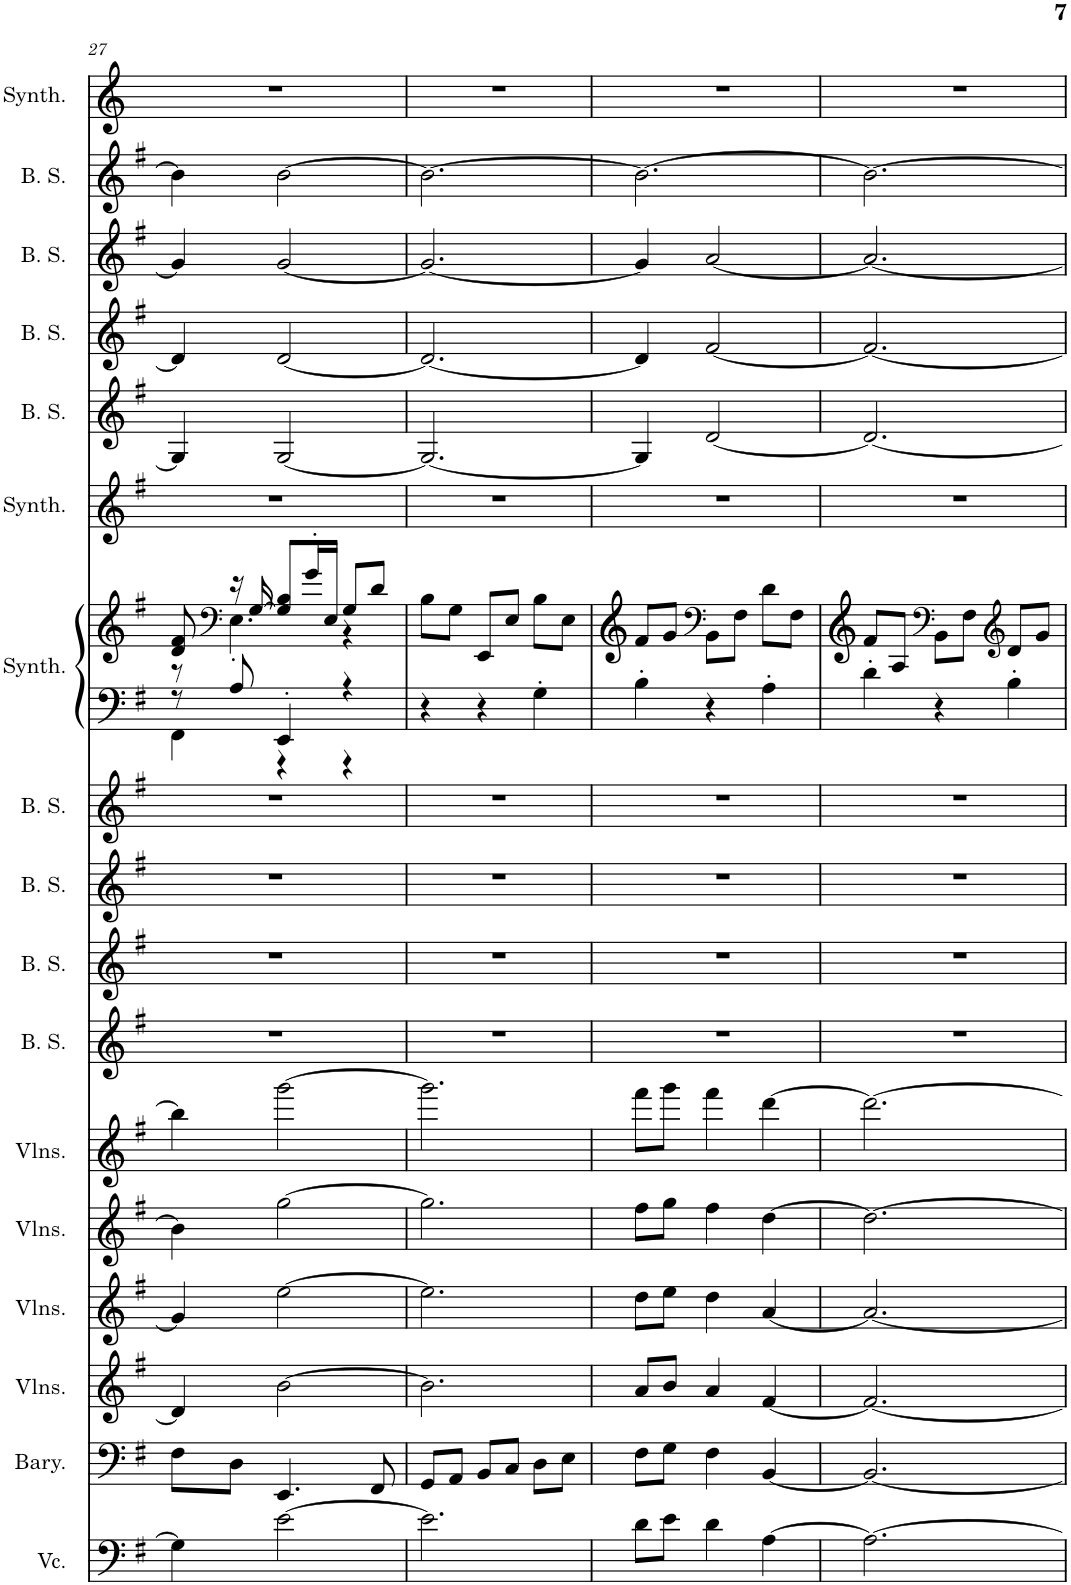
**kern	**kern	**kern	**kern	**kern	**kern	**kern	**kern	**kern	**kern	**kern	**kern	**kern	**kern	**kern	**kern	**kern	**kern
*part17	*part16	*part15	*part14	*part13	*part12	*part11	*part10	*part9	*part8	*part7	*part7	*part6	*part5	*part4	*part3	*part2	*part1
*staff18	*staff17	*staff16	*staff15	*staff14	*staff13	*staff12	*staff11	*staff10	*staff9	*staff8	*staff7	*staff6	*staff5	*staff4	*staff3	*staff2	*staff1
*I"チェロ, Vlb	*I"バリトン, Vlc	*I"Violins (section), Vla	*I"Violins (section), Vln2	*I"Violins (section), Vln1	*I"Violins (section), Vln1 Oct up	*I"ボーイソプラノ, Oburi 4	*I"ボーイソプラノ, Oburi 3	*I"ボーイソプラノ, Oburi 2	*I"ボーイソプラノ, Oburi 1	*I"ニューエイジシンセサイザー, Pad Bell	*	*I"エフェクトシンセサイザー, Mero	*I"ボーイソプラノ, Cho Bass	*I"ボーイソプラノ, Cho Tener	*I"ボーイソプラノ, Cho Alt	*I"ボーイソプラノ, Cho Soprano	*I"ニューエイジシンセサイザー, Mero
*	*	*I'Vlns.	*I'Vlns.	*I'Vlns.	*I'Vlns.	*	*	*	*	*	*	*	*I'B. S.	*	*	*	*
!!LO:PB:g=z
*clefF4	*clefF4	*clefG2	*clefG2	*clefG2	*clefG2	*clefG2	*clefG2	*clefG2	*clefG2	*clefF4	*clefF4	*clefG2	*clefG2	*clefG2	*clefG2	*clefG2	*clefG2
*k[f#]	*k[f#]	*k[f#]	*k[f#]	*k[f#]	*k[f#]	*k[f#]	*k[f#]	*k[f#]	*k[f#]	*k[f#]	*k[f#]	*k[f#]	*k[f#]	*k[f#]	*k[f#]	*k[f#]	*k[]
*M3/4	*M3/4	*M3/4	*M3/4	*M3/4	*M3/4	*M3/4	*M3/4	*M3/4	*M3/4	*M3/4	*M3/4	*M3/4	*M3/4	*M3/4	*M3/4	*M3/4	*M3/4
=27	=27	=27	=27	=27	=27	=27	=27	=27	=27	=27	=27	=27	=27	=27	=27	=27	=27
*	*	*	*	*	*	*	*	*	*	*^	*^	*	*	*	*	*	*
4G\]	8F#\L	4d/]	4g/]	4b\]	4bb\]	2.r	2.r	2.r	2.r	8r	4FF#\	8d/ 8f#/	8r	2.r	4G/]	4d/]	4g/]	4b\]	2.r
*	*	*	*	*	*	*	*	*	*	*	*	*clefF4	*	*	*	*	*	*	*
.	8D\J	.	.	.	.	.	.	.	.	8A/	.	16r	4.E'\	.	.	.	.	.	.
.	.	.	.	.	.	.	.	.	.	.	.	[16G/	.	.	.	.	.	.	.
[2e\	4.EE/	[2b\	[2ee\	[2gg\	[2ggg\	.	.	.	.	4EE'/	4r	8G/] 8B/L	.	.	[2G/	[2d/	[2g/	[2b\	.
.	.	.	.	.	.	.	.	.	.	.	.	16g'/L	.	.	.	.	.	.	.
.	.	.	.	.	.	.	.	.	.	.	.	16E/JJ	.	.	.	.	.	.	.
.	.	.	.	.	.	.	.	.	.	4r	4r	8G/L	4r	.	.	.	.	.	.
.	8FF#/	.	.	.	.	.	.	.	.	.	.	8d/J	.	.	.	.	.	.	.
*	*	*	*	*	*	*	*	*	*	*v	*v	*	*	*	*	*	*	*	*
*	*	*	*	*	*	*	*	*	*	*	*v	*v	*	*	*	*	*	*
=28	=28	=28	=28	=28	=28	=28	=28	=28	=28	=28	=28	=28	=28	=28	=28	=28	=28
2.e\]	8GG/L	2.b\]	2.ee\]	2.gg\]	2.ggg\]	2.r	2.r	2.r	2.r	4r	8B\L	2.r	2.G/_	2.d/_	2.g/_	2.b\_	2.r
.	8AA/J	.	.	.	.	.	.	.	.	.	8G\J	.	.	.	.	.	.
.	8BB/L	.	.	.	.	.	.	.	.	4r	8EE/L	.	.	.	.	.	.
.	8C/J	.	.	.	.	.	.	.	.	.	8E/J	.	.	.	.	.	.
.	8D\L	.	.	.	.	.	.	.	.	4G'\	8B\L	.	.	.	.	.	.
.	8E\J	.	.	.	.	.	.	.	.	.	8E\J	.	.	.	.	.	.
=29	=29	=29	=29	=29	=29	=29	=29	=29	=29	=29	=29	=29	=29	=29	=29	=29	=29
8d\L	8F#\L	8a/L	8dd\L	8ff#\L	8fff#\L	2.r	2.r	2.r	2.r	4B'\	8f#/L	2.r	4G/]	4d/]	4g/]	2.b\_	2.r
8e\J	8G\J	8b/J	8ee\J	8gg\J	8ggg\J	.	.	.	.	.	8g/J	.	.	.	.	.	.
*	*	*	*	*	*	*	*	*	*	*	*clefF4	*	*	*	*	*	*
4d\	4F#\	4a/	4dd\	4ff#\	4fff#\	.	.	.	.	4r	8BB\L	.	[2d/	[2f#/	[2a/	.	.
.	.	.	.	.	.	.	.	.	.	.	8F#\J	.	.	.	.	.	.
[4A\	[4BB/	[4f#/	[4a/	[4dd\	[4ddd\	.	.	.	.	4A'\	8d\L	.	.	.	.	.	.
.	.	.	.	.	.	.	.	.	.	.	8F#\J	.	.	.	.	.	.
=30	=30	=30	=30	=30	=30	=30	=30	=30	=30	=30	=30	=30	=30	=30	=30	=30	=30
2.A\_	2.BB/_	2.f#/_	2.a/_	2.dd\_	2.ddd\_	2.r	2.r	2.r	2.r	4d'\	8f#/L	2.r	2.d/_	2.f#/_	2.a/_	2.b\_	2.r
.	.	.	.	.	.	.	.	.	.	.	8A/J	.	.	.	.	.	.
*	*	*	*	*	*	*	*	*	*	*	*clefF4	*	*	*	*	*	*
.	.	.	.	.	.	.	.	.	.	4r	8BB\L	.	.	.	.	.	.
.	.	.	.	.	.	.	.	.	.	.	8F#\J	.	.	.	.	.	.
*	*	*	*	*	*	*	*	*	*	*	*clefG2	*	*	*	*	*	*
.	.	.	.	.	.	.	.	.	.	4B'\	8d/L	.	.	.	.	.	.
.	.	.	.	.	.	.	.	.	.	.	8g/J	.	.	.	.	.	.
=	=	=	=	=	=	=	=	=	=	=	=	=	=	=	=	=	=
*-	*-	*-	*-	*-	*-	*-	*-	*-	*-	*-	*-	*-	*-	*-	*-	*-	*-
